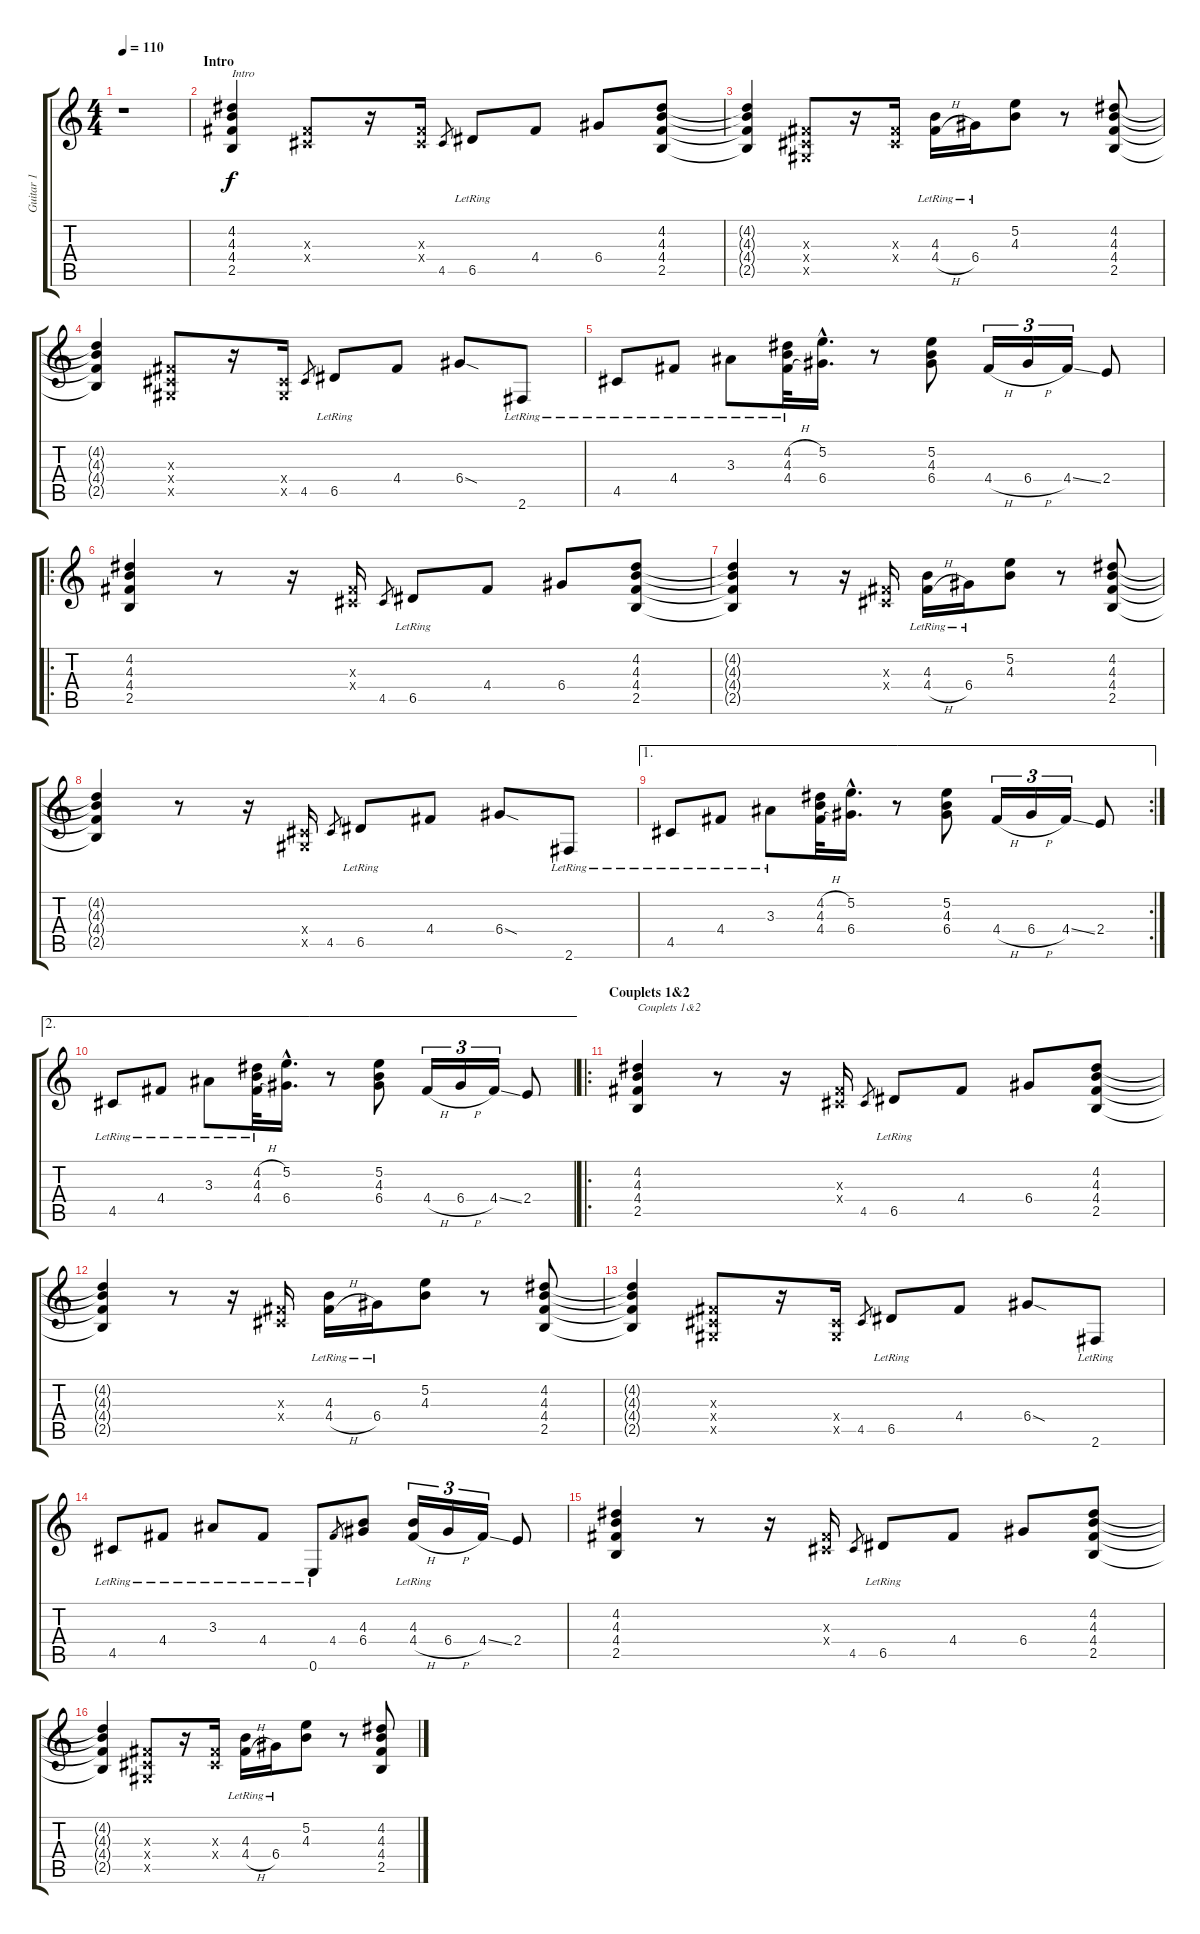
\track ("Guitar 1" "Guitar 1") {instrument acousticguitarsteel}
\staff {score tabs}
\tuning (E4 B3 G3 D3 A2 E2) {hide}
\ts (4 4)
\tempo 110
\clef g2
\ks c
r.1{dy f instrument acousticguitarsteel} |
\section ("" "Intro")
(4.2 4.3 4.4 2.5).4{txt "Intro"} (-1.3{x} -1.4{x}).8 r.16 (-1.3{x} -1.4{x}).16 4.5.8{gr} 6.5{lr}.8 4.4.8 6.4.8 (4.2 4.3 4.4 2.5).8 |
(4.2{t} 4.3{t} 4.4{t} 2.5{t}).4 (-1.3{x} -1.4{x} -1.5{x}).8 r.16 (-1.3{x} -1.4{x}).16 (4.3{lr} 4.4{h}).16 6.4{lr}.16 (5.2 4.3).8 r.8 (4.2 4.3 4.4 2.5).8 |
(4.2{t} 4.3{t} 4.4{t} 2.5{t}).4 (-1.3{x} -1.4{x} -1.5{x}).8 r.16 (-1.4{x} -1.5{x}).16 4.5.8{gr} 6.5{lr}.8 4.4.8 6.4{sod}.8 2.6{lr}.8 |
4.5{lr}.8 4.4{lr}.8 3.3{lr}.8 (4.2{h} 4.3{lr} 4.4{h}).32 (5.2{hac} 6.4{hac}).16{d} r.8 (5.2 4.3 6.4).8 4.4{h}.16{tu (3 2)} 6.4{h}.16{tu (3 2)} 4.4{ss}.16{tu (3 2)} 2.4.8 |
\ro
(4.2 4.3 4.4 2.5).4 r.8 r.16 (-1.3{x} -1.4{x}).16 4.5.8{gr} 6.5{lr}.8 4.4.8 6.4.8 (4.2 4.3 4.4 2.5).8 |
(4.2{t} 4.3{t} 4.4{t} 2.5{t}).4 r.8 r.16 (-1.3{x} -1.4{x}).16 (4.3{lr} 4.4{h}).16 6.4{lr}.16 (5.2 4.3).8 r.8 (4.2 4.3 4.4 2.5).8 |
(4.2{t} 4.3{t} 4.4{t} 2.5{t}).4 r.8 r.16 (-1.4{x} -1.5{x}).16 4.5.8{gr} 6.5{lr}.8 4.4.8 6.4{sod}.8 2.6{lr}.8 |
\ae 1
\rc 2
4.5{lr}.8 4.4{lr}.8 3.3{lr}.8 (4.2{h} 4.3 4.4{h}).32 (5.2{hac} 6.4{hac}).16{d} r.8 (5.2 4.3 6.4).8 4.4{h}.16{tu (3 2)} 6.4{h}.16{tu (3 2)} 4.4{ss}.16{tu (3 2)} 2.4.8 |
\ae 2
4.5{lr}.8 4.4{lr}.8 3.3{lr}.8 (4.2{h} 4.3{lr} 4.4{h}).32 (5.2{hac} 6.4{hac}).16{d} r.8 (5.2 4.3 6.4).8 4.4{h}.16{tu (3 2)} 6.4{h}.16{tu (3 2)} 4.4{ss}.16{tu (3 2)} 2.4.8 |
\ro
\section ("" "Couplets 1&2")
(4.2 4.3 4.4 2.5).4{txt "Couplets 1&2"} r.8 r.16 (-1.3{x} -1.4{x}).16 4.5.8{gr} 6.5{lr}.8 4.4.8 6.4.8 (4.2 4.3 4.4 2.5).8 |
(4.2{t} 4.3{t} 4.4{t} 2.5{t}).4 r.8 r.16 (-1.3{x} -1.4{x}).16 (4.3{lr} 4.4{h}).16 6.4{lr}.16 (5.2 4.3).8 r.8 (4.2 4.3 4.4 2.5).8 |
(4.2{t} 4.3{t} 4.4{t} 2.5{t}).4 (-1.3{x} -1.4{x} -1.5{x}).8 r.16 (-1.4{x} -1.5{x}).16 4.5.8{gr} 6.5{lr}.8 4.4.8 6.4{sod}.8 2.6{lr}.8 |
4.5{lr}.8 4.4{lr}.8 3.3{lr}.8 4.4{lr}.8 0.6{lr}.8 4.4.8{gr} (4.3 6.4).8 (4.3{lr} 4.4{h}).16{tu (3 2)} 6.4{h}.16{tu (3 2)} 4.4{ss}.16{tu (3 2)} 2.4.8 |
(4.2 4.3 4.4 2.5).4 r.8 r.16 (-1.3{x} -1.4{x}).16 4.5.8{gr} 6.5{lr}.8 4.4.8 6.4.8 (4.2 4.3 4.4 2.5).8 |
(4.2{t} 4.3{t} 4.4{t} 2.5{t}).4 (-1.3{x} -1.4{x} -1.5{x}).8 r.16 (-1.3{x} -1.4{x}).16 (4.3{lr} 4.4{h}).16 6.4{lr}.16 (5.2 4.3).8 r.8 (4.2 4.3 4.4 2.5).8
